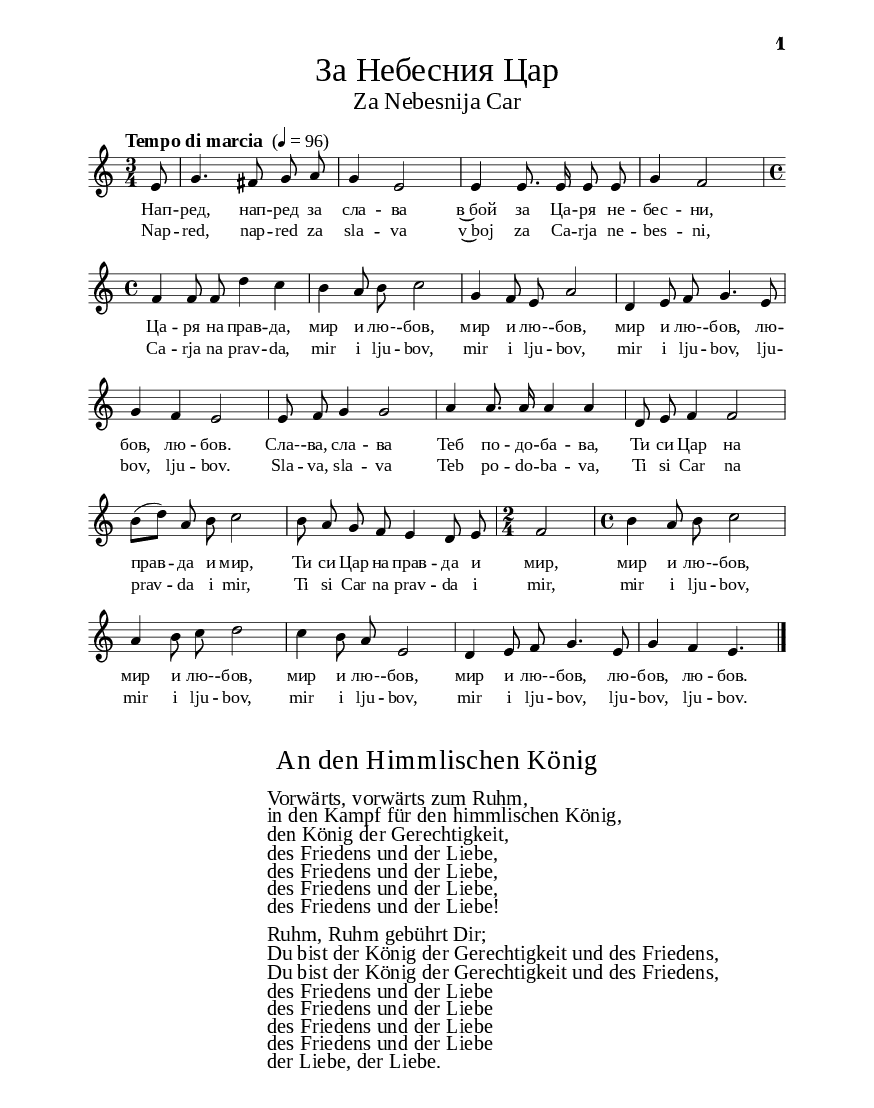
\version "2.24.3"

% include paper part and global functions
\include "include/globals.ily"

\bookpart {

  \label #'ref041
  \tocItem \markup "За Небесния Цар – Za Nebesnija Car"

  \include "include/bookpart-paper.ily"
  \score {
    \include "include/score-layout.ily"

    \new Voice \absolute  {
      \clef treble
      \key c \major
      \time 3/4
      \tempoFunc "Tempo di marcia " 4 "96"
      \autoBeamOff
      \partial 8


      e'8 | g'4. fis'8 g' a ' | g'4 e'2 | e'4 e'8. e'16 e'8 e' |

      g'4 f'2 | \break \time 4/4  f'4 f'8 f' d''4 c'' | b'4 a'8 b' c''2  |

      g'4 f'8 e' a'2 | d'4 e'8 f' g'4. e'8 | \break g'4 f' e'2  |

      e'8 f' g'4 g'2 | a'4 a'8. a'16 a'4 a' | d'8 e' f'4 f'2 \break |

      b'8 ([ d'' ]) a' b' c''2 | b'8 a' g' f' e'4 d'8 e'|

      \time 2/4  f'2 |  \time 4/4  b'4 a'8 b' c''2 | \break   a'4 b'8 c'' d''2  |

      c''4 b'8 a' e'2 | d'4 e'8 f' g'4. e'8 |  g'4 f' e'4. \bar "|."
    }

    \addlyrics {
      Нап -- ред,
      нап -- ред за сла -- ва в~бой за Ца -- ря не --
      бес -- ни, Ца -- ря на прав -- да, мир и "лю-" --
      бов, мир и "лю-" -- бов, мир и "лю-" -- бов, лю --
      бов, лю -- бов. "Сла-" -- ва, сла -- ва Теб по --
      до -- ба -- ва, Ти си Цар на прав -- да и мир,
      Ти си Цар на прав -- да и мир, мир и "лю-" --
      бов, мир и "лю-" -- бов, мир и "лю-" -- бов, мир и
      "лю-" -- бов, лю -- бов, лю -- бов.}
      \addlyrics {
        Nap -- red,
        nap -- red za sla -- va v~boj za Ca -- rja ne --
        bes -- ni, Ca -- rja na prav -- da, mir i lju --
        bov, mir i lju -- bov, mir i lju -- bov, lju --
        bov, lju -- bov. Sla -- va, sla -- va Teb po --
        do -- ba -- va, Ti si Car na prav -- da i mir,
        Ti si Car na prav -- da i mir, mir i lju --
        bov, mir i lju -- bov, mir i lju -- bov, mir i
        lju -- bov, lju -- bov, lju -- bov.}

        \header {
          title = \titleFunc "За Небесния Цар" "Za Nebesnija Car"
        }

        \midi{}

      } % score

      \markup \empty-two

      \version "2.24.3"

\markup \fill-line { \fontsize #deTitleFontSize "An den Himmlischen König" }
\markup \null
\markup \null
\markup \abs-fontsize #10 {
  \hspace #23
  \override #`(baseline-skip . ,deCoupletBaselineSkip)

  \column {

    \line { " "Vorwärts, vorwärts zum Ruhm,}

    \line { " "in den Kampf für den himmlischen König, }

    \line { " "den König der Gerechtigkeit,}

    \line { " "des Friedens und der Liebe,}
    \line { " "des Friedens und der Liebe,}
    \line { " "des Friedens und der Liebe,}
    \line { " "des Friedens und der Liebe!}

   \vspace #0.5
    \line { " "Ruhm, Ruhm gebührt Dir;}

    \line { " "Du bist der König der Gerechtigkeit und des Friedens,}

    \line { " "Du bist der König der Gerechtigkeit und des Friedens,}

    \line { " "des Friedens und der Liebe }
    \line { " "des Friedens und der Liebe }
    \line { " "des Friedens und der Liebe }
    \line { " "des Friedens und der Liebe }

    \line { " "der Liebe, der Liebe.}

  }
}



    } % bookpart
